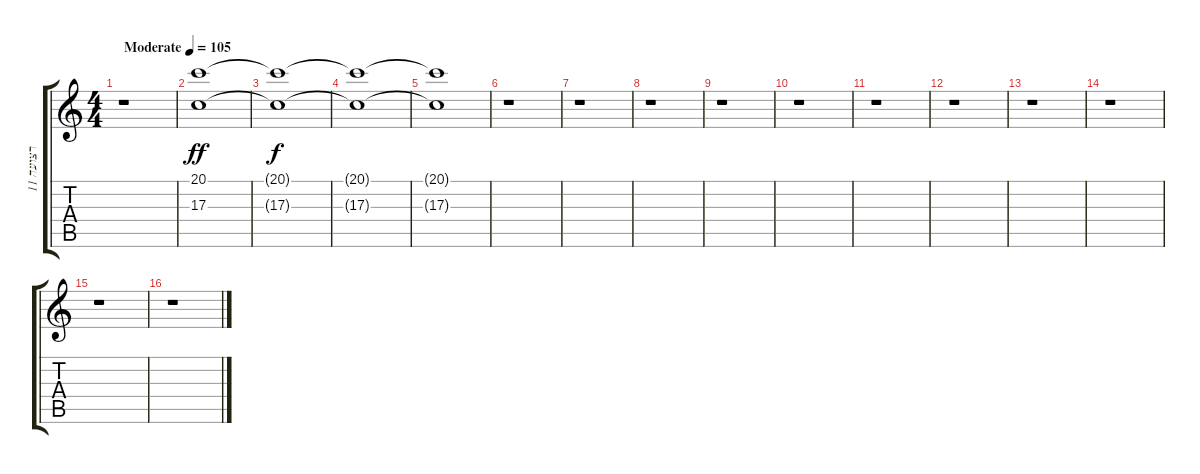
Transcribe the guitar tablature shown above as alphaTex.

\track ("רצועה 11" "רצועה 11") {instrument rockorgan}
\staff {score tabs}
\tuning (E4 B3 G3 D3 A2 E2) {hide}
\ts (4 4)
\tempo (105 "Moderate")
\clef g2
\ks c
r.1{dy ff instrument rockorgan} |
(20.1 17.3).1 |
(20.1{t} 17.3{t}).1{dy f} |
(20.1{t} 17.3{t}).1 |
(20.1{t} 17.3{t}).1 |
r.1 |
r.1 |
r.1 |
r.1 |
r.1 |
r.1 |
r.1 |
r.1 |
r.1 |
r.1 |
r.1
